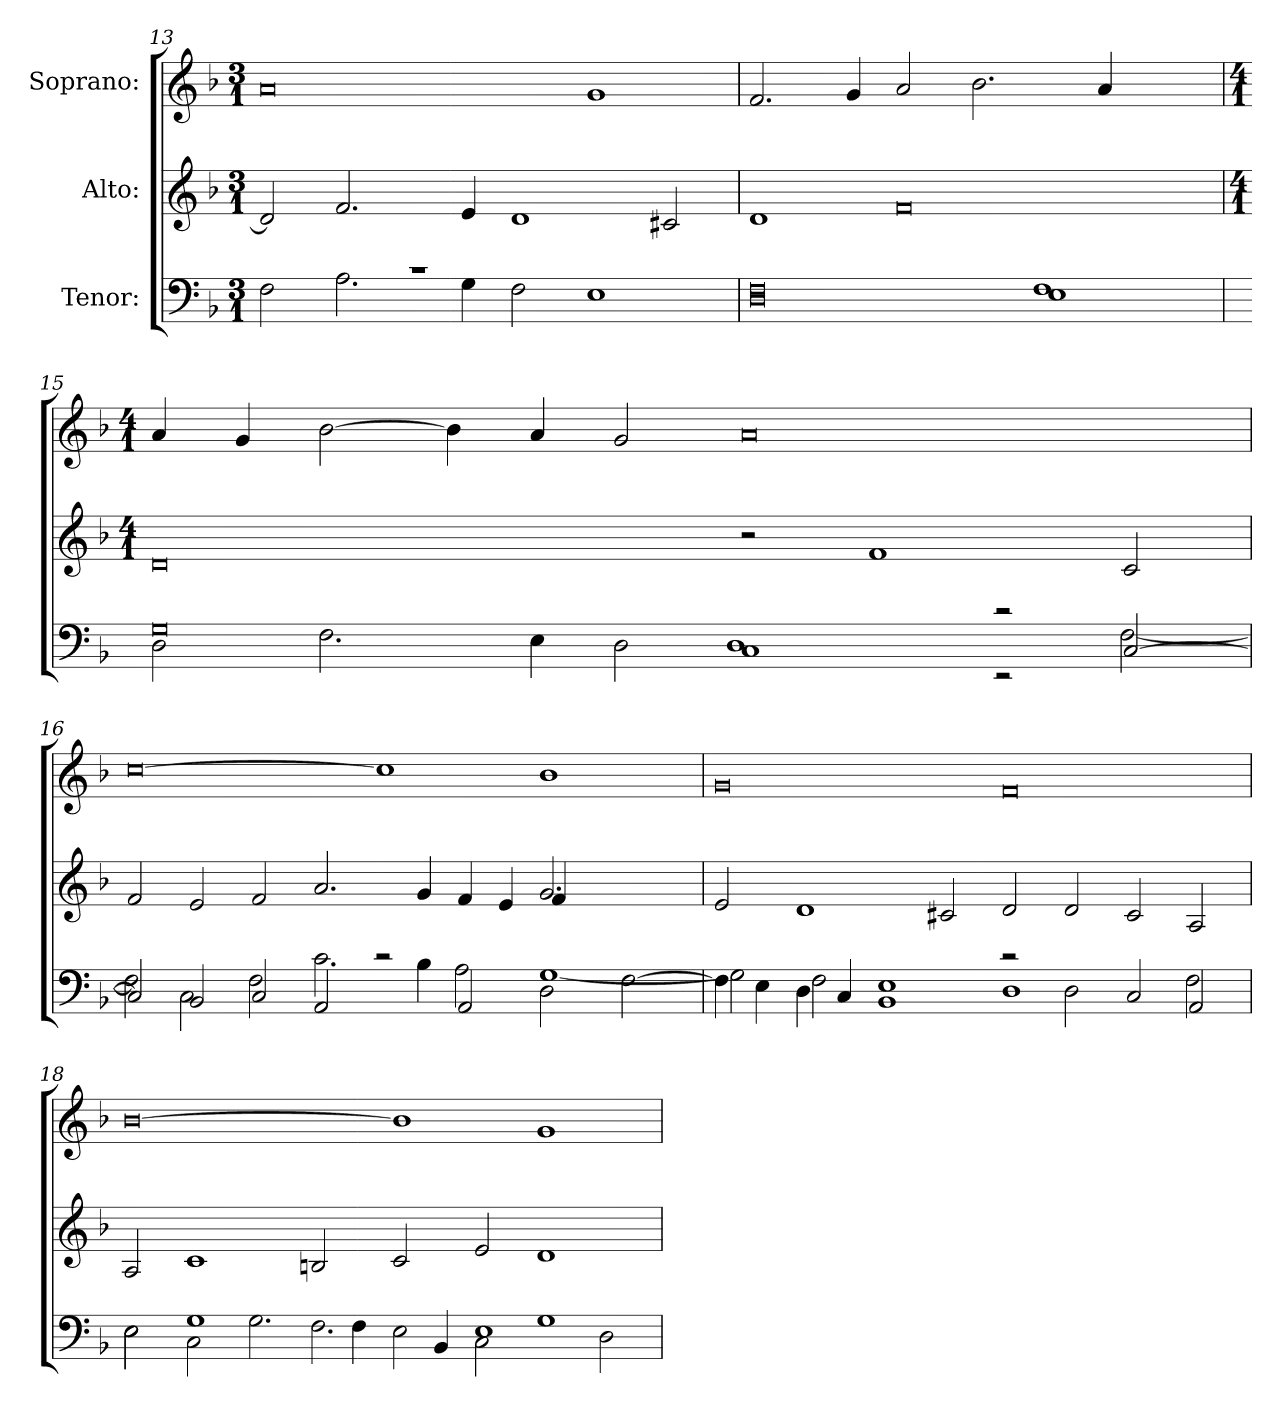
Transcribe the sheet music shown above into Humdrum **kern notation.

**kern	**kern	**text	**kern
*part3	*part2	*part2	*part1
*staff3	*staff2	*staff2	*staff1
*I"Tenor:	*I"Alto:	*	*I"Soprano:
*clefF4	*clefG2	*	*clefG2
*k[b-]	*k[b-]	*	*k[b-]
*F:	*F:	*	*F:
*M3/1	*M3/1	*	*M3/1
=13	=13	=13	=13
*^	*	*	*
1ryy	2F\	2d/]	.	0a
.	2.A\	2.f/	.	.
1rc	.	.	.	.
.	4G\	4e/	.	.
.	2F\	1d	.	.
1ryy	1E	.	.	1g
.	.	2c#X/	.	.
=14	=14	=14	=14	=14
0F	0D	1d	.	2.f/
.	.	.	.	4g/
.	.	0f	.	2a/
.	.	.	.	2.b-\
1E	1F	.	.	.
.	.	.	.	4a/
.	.	.	.	2ryy
!!LO:LB:g=z
=15	=15	=15	=15	=15
*	*	*M4/1	*	*M4/1
2D\	0G	0d	.	4a/
.	.	.	.	4g/
2.F\	.	.	.	[>2b-\
.	.	.	.	4b-\]
4E\	.	.	.	4a/
2D\	.	.	.	2g/
1C	1D	2r	.	0a
.	.	1f	.	.
2rc	2rEE	.	.	.
[<2C/	[>2F\	2c/	.	.
=16	=16	=16	=16	=16
*	*	*^	*	*
2C/]	2F\]	2f/	0.ryy	.	[>0cc
2BB-/	2C\	2e/	.	.	.
2C/	2F\	2f/	.	.	.
2AA/	2.c\	2.a/	.	.	.
2rc	.	.	.	.	1cc]
.	4B-\	4g/	.	.	.
2AA/	2A\	4f/	.	.	.
.	.	4e/	.	.	.
2D\	[>1G	2.g/	4f/	.	1b-
.	.	.	4ryy	.	.
[>2F\	.	.	2ryy	.	.
.	.	4ryy	.	.	.
*	*	*v	*v	*	*
!!LO:PB:g=z
=17	=17	=17	=17	=17
4F\]	2G\]	2e/	.	0g
4E\	.	.	.	.
4D\	2F\	1d	.	.
4C/	.	.	.	.
1BB-	1E	.	.	.
.	.	2c#X/	.	.
2rc	1D	2d/	.	0f
2D\	.	2d/	.	.
2C/	2ryy	2c#/	.	.
2AA/	2F\	2A/	.	.
!!LO:LB:g=z
=18	=18	=18	=18	=18
2E\	2E\	2A/	.	[>0b-
1G	2C\	1c	.	.
.	2.G\	.	.	.
2.F\	.	2Bn/	.	.
.	4F\	.	.	.
.	2E\	2c/	.	1b-]
4BB-/	.	.	.	.
1E	2C\	2e/	.	.
.	1G	1d	.	1g
2D\	.	.	.	.
*v	*v	*	*	*
=	=	=	=
*-	*-	*-	*-
